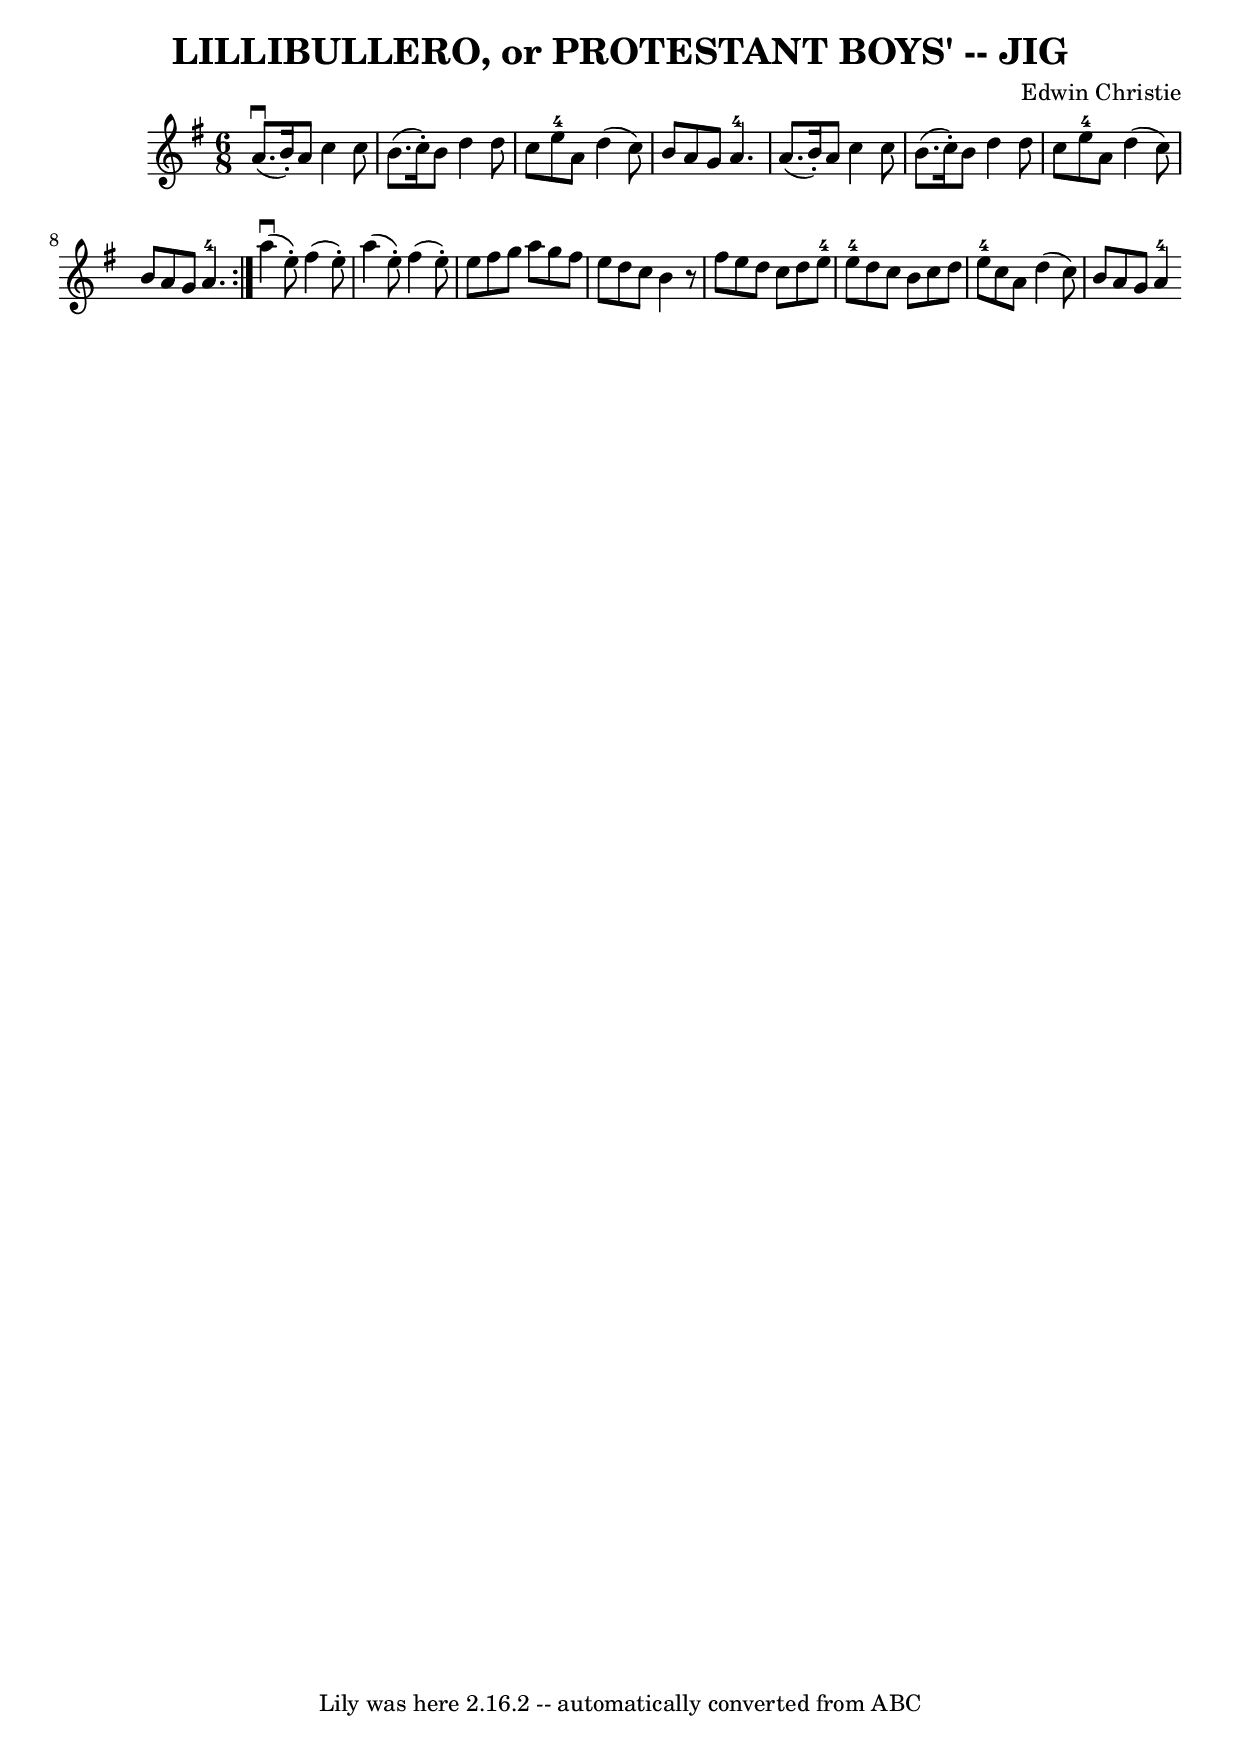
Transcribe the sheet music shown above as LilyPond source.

\version "2.7.40"
\include "Mammoth.ily"
\header {
	%% book = "Ryan's Mammoth Collection of Fiddle Tunes"
	composer = "Edwin Christie"
	crossRefNumber = "1"
	footnotes = ""
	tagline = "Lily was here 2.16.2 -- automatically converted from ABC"
	title = "LILLIBULLERO, or PROTESTANT BOYS' -- JIG"
}
voicedefault =  {


\repeat volta 2 {
\time 6/8 
\key g \major a'8. (^\downbow b'16 -.) a'8 c''4 c''8  
  |
 b'8. (c''16 -.) b'8 d''4 d''8    |
 c''8    
e''8-4 a'8 d''4 (c''8)   |
 b'8 a'8 g'8 a'4. 
-4       |
 a'8. (b'16 -.) a'8 c''4 c''8    |
   
b'8. (c''16 -.) b'8 d''4 d''8    |
 c''8 e''8-4   
a'8 d''4 (c''8)   |
 b'8 a'8 g'8 a'4.-4   }      
 a''4 (^\downbow e''8 -.) fis''4 (e''8 -.)   |
 a''4 (
e''8 -.) fis''4 (e''8 -.)   |
 e''8 fis''8 g''8 a''8  
 g''8 fis''8    |
 e''8 d''8 c''8 b'4    r8       |
 
 fis''8 e''8 d''8 c''8 d''8 e''8-4   |
 e''8-4  
 d''8 c''8 b'8 c''8 d''8    |
 e''8-4 c''8 a'8    
d''4 (c''8)   |
 b'8 a'8 g'8 a'4-4   
}

\score{
    <<

	\context Staff="default"
	{
	    \voicedefault 
	}

    >>
	\layout {
	}
	\midi {}
}
